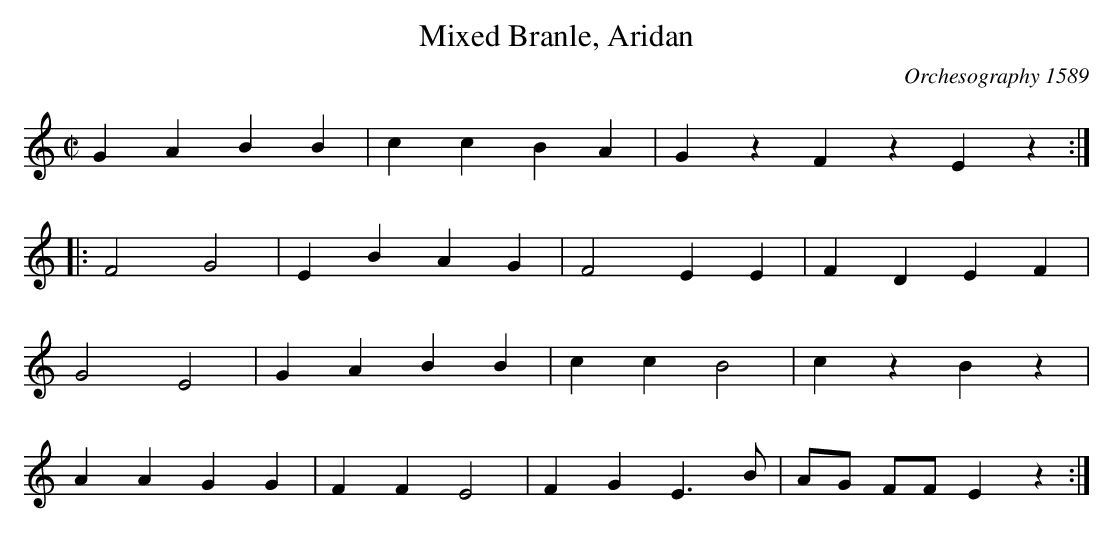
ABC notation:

X:1
T:Mixed Branle, Aridan
C:Orchesography 1589
L:1/4
M:C|
K:C major
GA BB | cc BA | Gz Fz Ez ::
F2 G2 | EB AG | F2 EE | FD  EF |
G2 E2 | GA BB | cc B2 | c z B z |
AA GG | FF E2 | FG E>B | A/G/ F/F/ Ez :|
